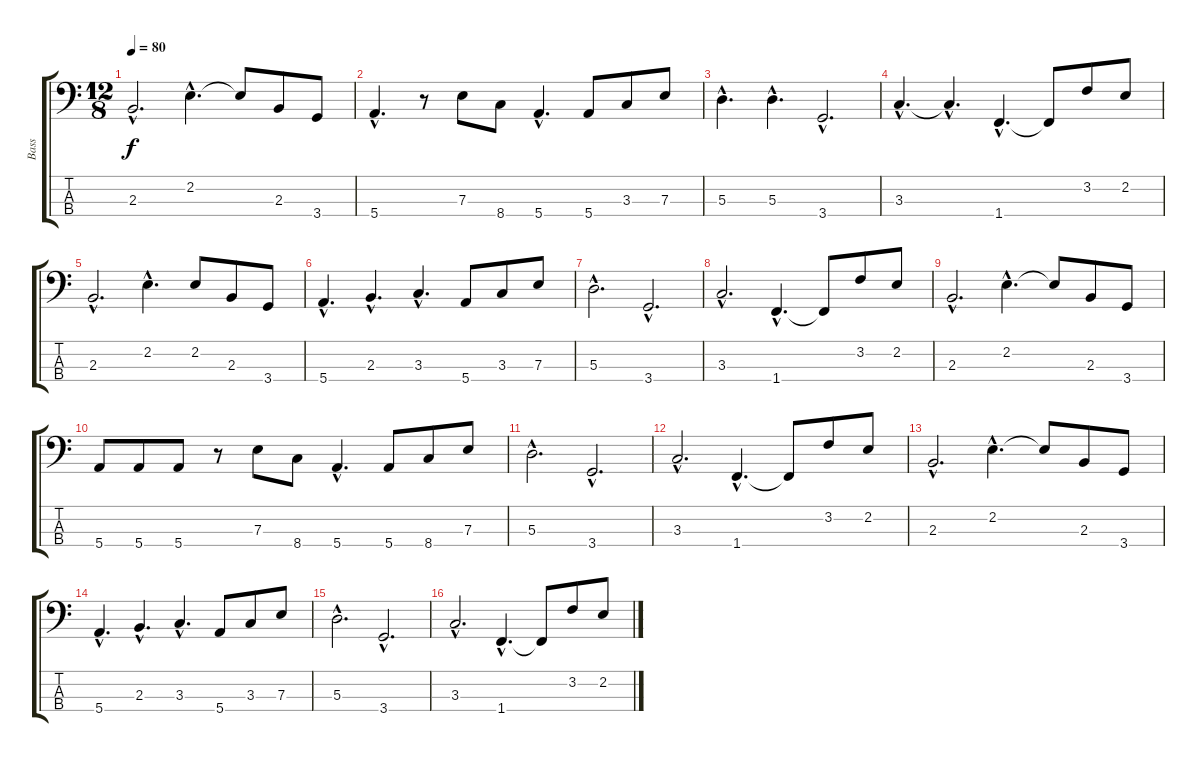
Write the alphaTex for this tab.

\track ("Bass" "Bass") {instrument electricbassfinger}
\staff {score tabs}
\tuning (G2 D2 A1 E1) {hide}
\ts (12 8)
\tempo 80
\clef f4
\ks c
2.3{hac}.2{d dy f} 2.2{hac}.4{d} 2.2{t}.8 2.3.8 3.4.8 |
5.4{hac}.4{d} r.8 7.3.8 8.4.8 5.4{hac}.4{d} 5.4.8 3.3.8 7.3.8 |
5.3{hac}.4{d} 5.3{hac}.4{d} 3.4{hac}.2{d} |
3.3{hac}.4{d} 3.3{hac t}.4{d} 1.4{hac}.4{d} 1.4{t}.8 3.2.8 2.2.8 |
2.3{hac}.2{d} 2.2{hac}.4{d} 2.2.8 2.3.8 3.4.8 |
5.4{hac}.4{d} 2.3{hac}.4{d} 3.3{hac}.4{d} 5.4.8 3.3.8 7.3.8 |
5.3{hac}.2{d} 3.4{hac}.2{d} |
3.3{hac}.2{d} 1.4{hac}.4{d} 1.4{t}.8 3.2.8 2.2.8 |
2.3{hac}.2{d} 2.2{hac}.4{d} 2.2{t}.8 2.3.8 3.4.8 |
5.4.8 5.4.8 5.4.8 r.8 7.3.8 8.4.8 5.4{hac}.4{d} 5.4.8 8.4.8 7.3.8 |
5.3{hac}.2{d} 3.4{hac}.2{d} |
3.3{hac}.2{d} 1.4{hac}.4{d} 1.4{t}.8 3.2.8 2.2.8 |
2.3{hac}.2{d} 2.2{hac}.4{d} 2.2{t}.8 2.3.8 3.4.8 |
5.4{hac}.4{d} 2.3{hac}.4{d} 3.3{hac}.4{d} 5.4.8 3.3.8 7.3.8 |
5.3{hac}.2{d} 3.4{hac}.2{d} |
3.3{hac}.2{d} 1.4{hac}.4{d} 1.4{t}.8 3.2.8 2.2.8
